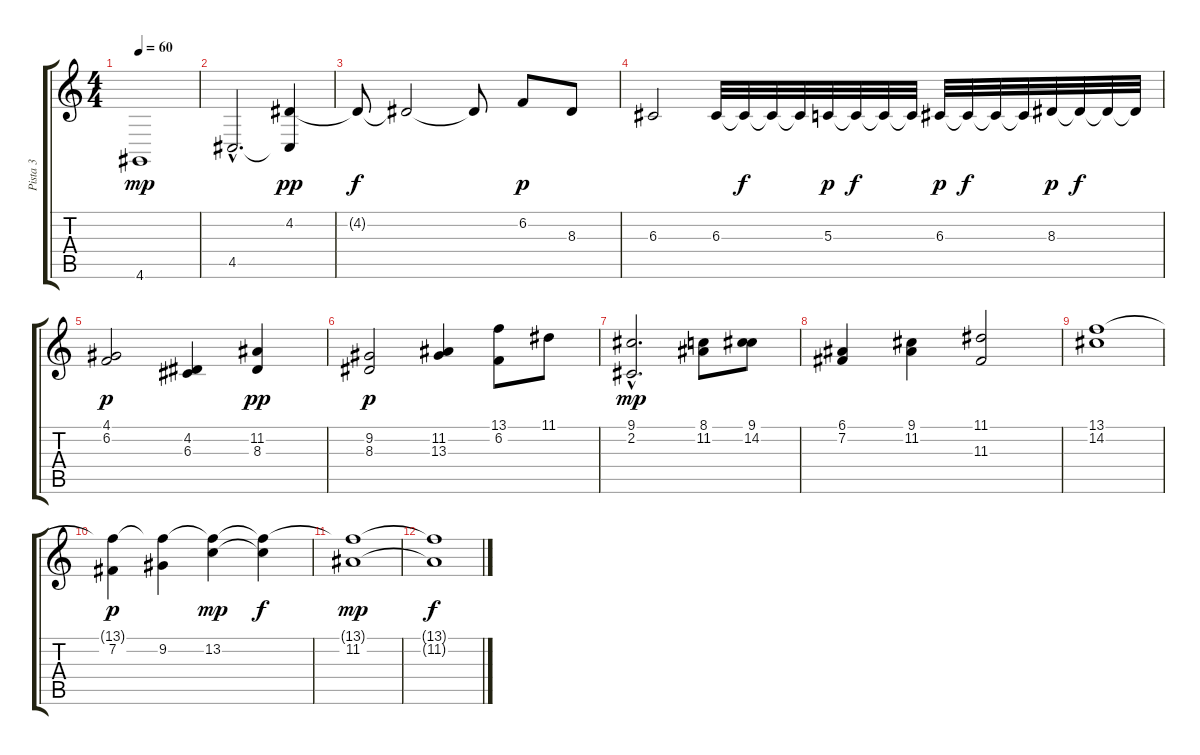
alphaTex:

\track ("Pista 3" "Pista 3") {instrument viola}
\staff {score tabs}
\tuning (E4 B3 G3 D3 A2 E2) {hide}
\ts (4 4)
\tempo 60
\clef g2
\ks c
4.6.1{dy mp} |
4.5{hac}.2{d} (4.2 4.5{t}).4{dy pp} |
4.2{t}.8{dy f} 4.2{t}.2 4.2{t}.8 6.2.8{dy p} 8.3.8 |
6.3.2 6.3.32 6.3{t}.32{dy f} 6.3{t}.32 6.3{t}.32 5.3.32{dy p} 5.3{t}.32{dy f} 5.3{t}.32 5.3{t}.32 6.3.32{dy p} 6.3{t}.32{dy f} 6.3{t}.32 6.3{t}.32 8.3.32{dy p} 8.3{t}.32{dy f} 8.3{t}.32 8.3{t}.32 |
(4.1 6.2).2{dy p} (4.2 6.3).4 (11.2 8.3).4{dy pp} |
(9.2 8.3).2{dy p} (11.2 13.3).4 (13.1 6.2).8 11.1.8 |
(9.1{hac} 2.2{hac}).2{d dy mp} (8.1 11.2).8 (9.1 14.2).8 |
(6.1 7.2).4 (9.1 11.2).4 (11.1 11.3).2 |
(13.1 14.2).1 |
(13.1{t} 7.2).4{dy p} (13.1{t} 9.2).4 (13.1{t} 13.2).4{dy mp} (13.1{t} 13.2{t}).4{dy f} |
(13.1{t} 11.2).1{dy mp} |
(13.1{t} 11.2{t}).1{dy f}
